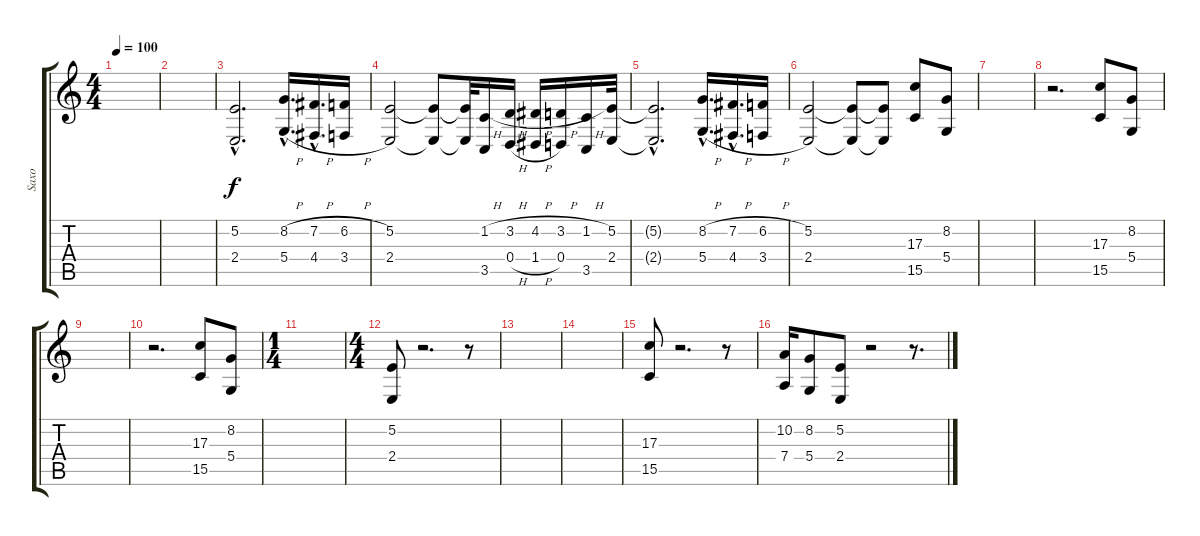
\track ("Saxo" "Saxo") {instrument altosax}
\staff {score tabs}
\tuning (E4 B3 G3 D3 A2 E2) {hide}
\ts (4 4)
\tempo 100
\clef g2
\ks c
|
|
(5.2{hac} 2.4{hac}).2{d} (8.2{h hac} 5.4{h hac}).16{d} (7.2{h hac} 4.4{h hac}).16{d} (6.2{h} 3.4{h}).16 |
(5.2 2.4).2 (5.2{t} 2.4{t}).8 (5.2{t} 2.4{t}).32 (1.2{h} 3.5).16 (3.2{h} 0.4{h}).16 (4.2{h} 1.4{h}).16 (3.2{h} 0.4).16 (1.2{h} 3.5).16 (5.2 2.4).32 |
(5.2{hac t} 2.4{hac t}).2{d} (8.2{h hac} 5.4{h hac}).16{d} (7.2{h hac} 4.4{h hac}).16{d} (6.2{h} 3.4{h}).16 |
(5.2 2.4).2 (5.2{t} 2.4{t}).8 (5.2{t} 2.4{t}).8 (17.3 15.5).8 (8.2 5.4).8 |
|
r.2{d} (17.3 15.5).8 (8.2 5.4).8 |
|
r.2{d} (17.3 15.5).8 (8.2 5.4).8 |
\ts (1 4)
|
\ts (4 4)
(5.2 2.4).8 r.2{d} r.8 |
|
|
(17.3 15.5).8 r.2{d} r.8 |
(10.2 7.4).16 (8.2 5.4).8 (5.2 2.4).8 r.2 r.8{d}
